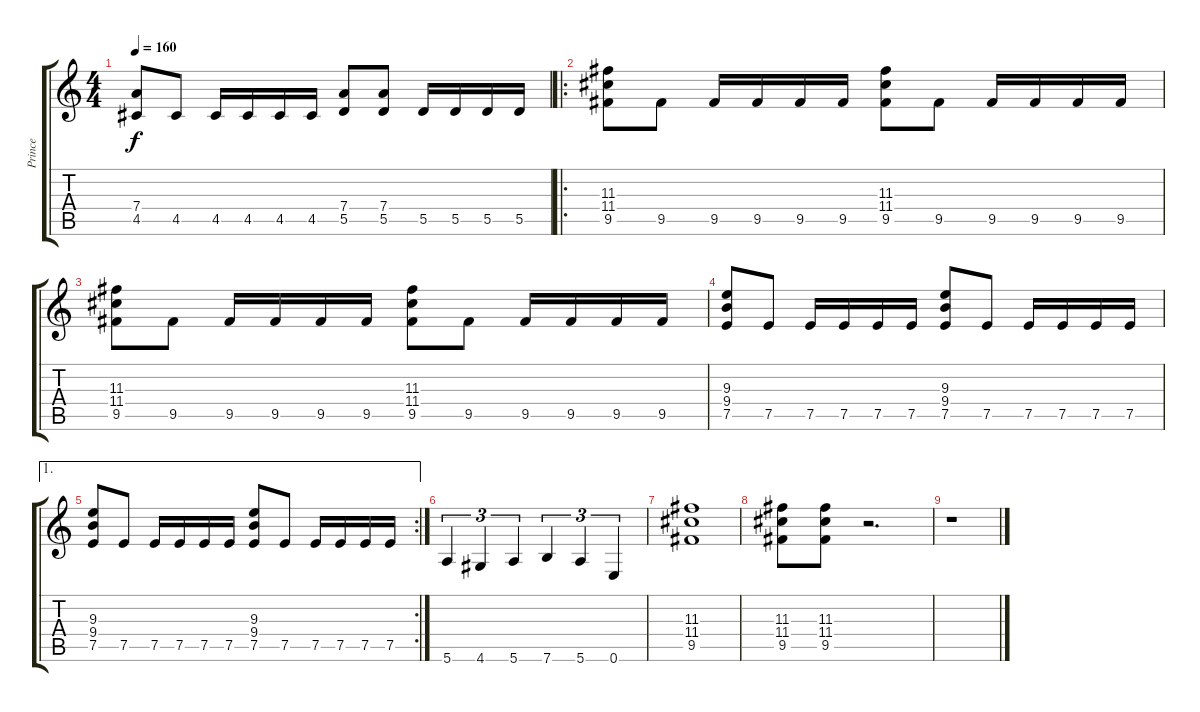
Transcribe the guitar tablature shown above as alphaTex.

\track ("Prince" "Prince") {instrument distortionguitar}
\staff {score tabs}
\tuning (E4 B3 G3 D3 A2 E2) {hide}
\ts (4 4)
\tempo 160
\clef g2
\ks c
(7.4 4.5).8{dy f} 4.5.8 4.5.16 4.5.16 4.5.16 4.5.16 (7.4 5.5).8 (7.4 5.5).8 5.5.16 5.5.16 5.5.16 5.5.16 |
\ro
(11.3 11.4 9.5).8 9.5.8 9.5.16 9.5.16 9.5.16 9.5.16 (11.3 11.4 9.5).8 9.5.8 9.5.16 9.5.16 9.5.16 9.5.16 |
(11.3 11.4 9.5).8 9.5.8 9.5.16 9.5.16 9.5.16 9.5.16 (11.3 11.4 9.5).8 9.5.8 9.5.16 9.5.16 9.5.16 9.5.16 |
(9.3 9.4 7.5).8 7.5.8 7.5.16 7.5.16 7.5.16 7.5.16 (9.3 9.4 7.5).8 7.5.8 7.5.16 7.5.16 7.5.16 7.5.16 |
\ae 1
\rc 2
(9.3 9.4 7.5).8 7.5.8 7.5.16 7.5.16 7.5.16 7.5.16 (9.3 9.4 7.5).8 7.5.8 7.5.16 7.5.16 7.5.16 7.5.16 |
5.6.4{tu (3 2)} 4.6.4{tu (3 2)} 5.6.4{tu (3 2)} 7.6.4{tu (3 2)} 5.6.4{tu (3 2)} 0.6.4{tu (3 2)} |
(11.3 11.4 9.5).1 |
(11.3 11.4 9.5).8 (11.3 11.4 9.5).8 r.2{d} |
r.1
